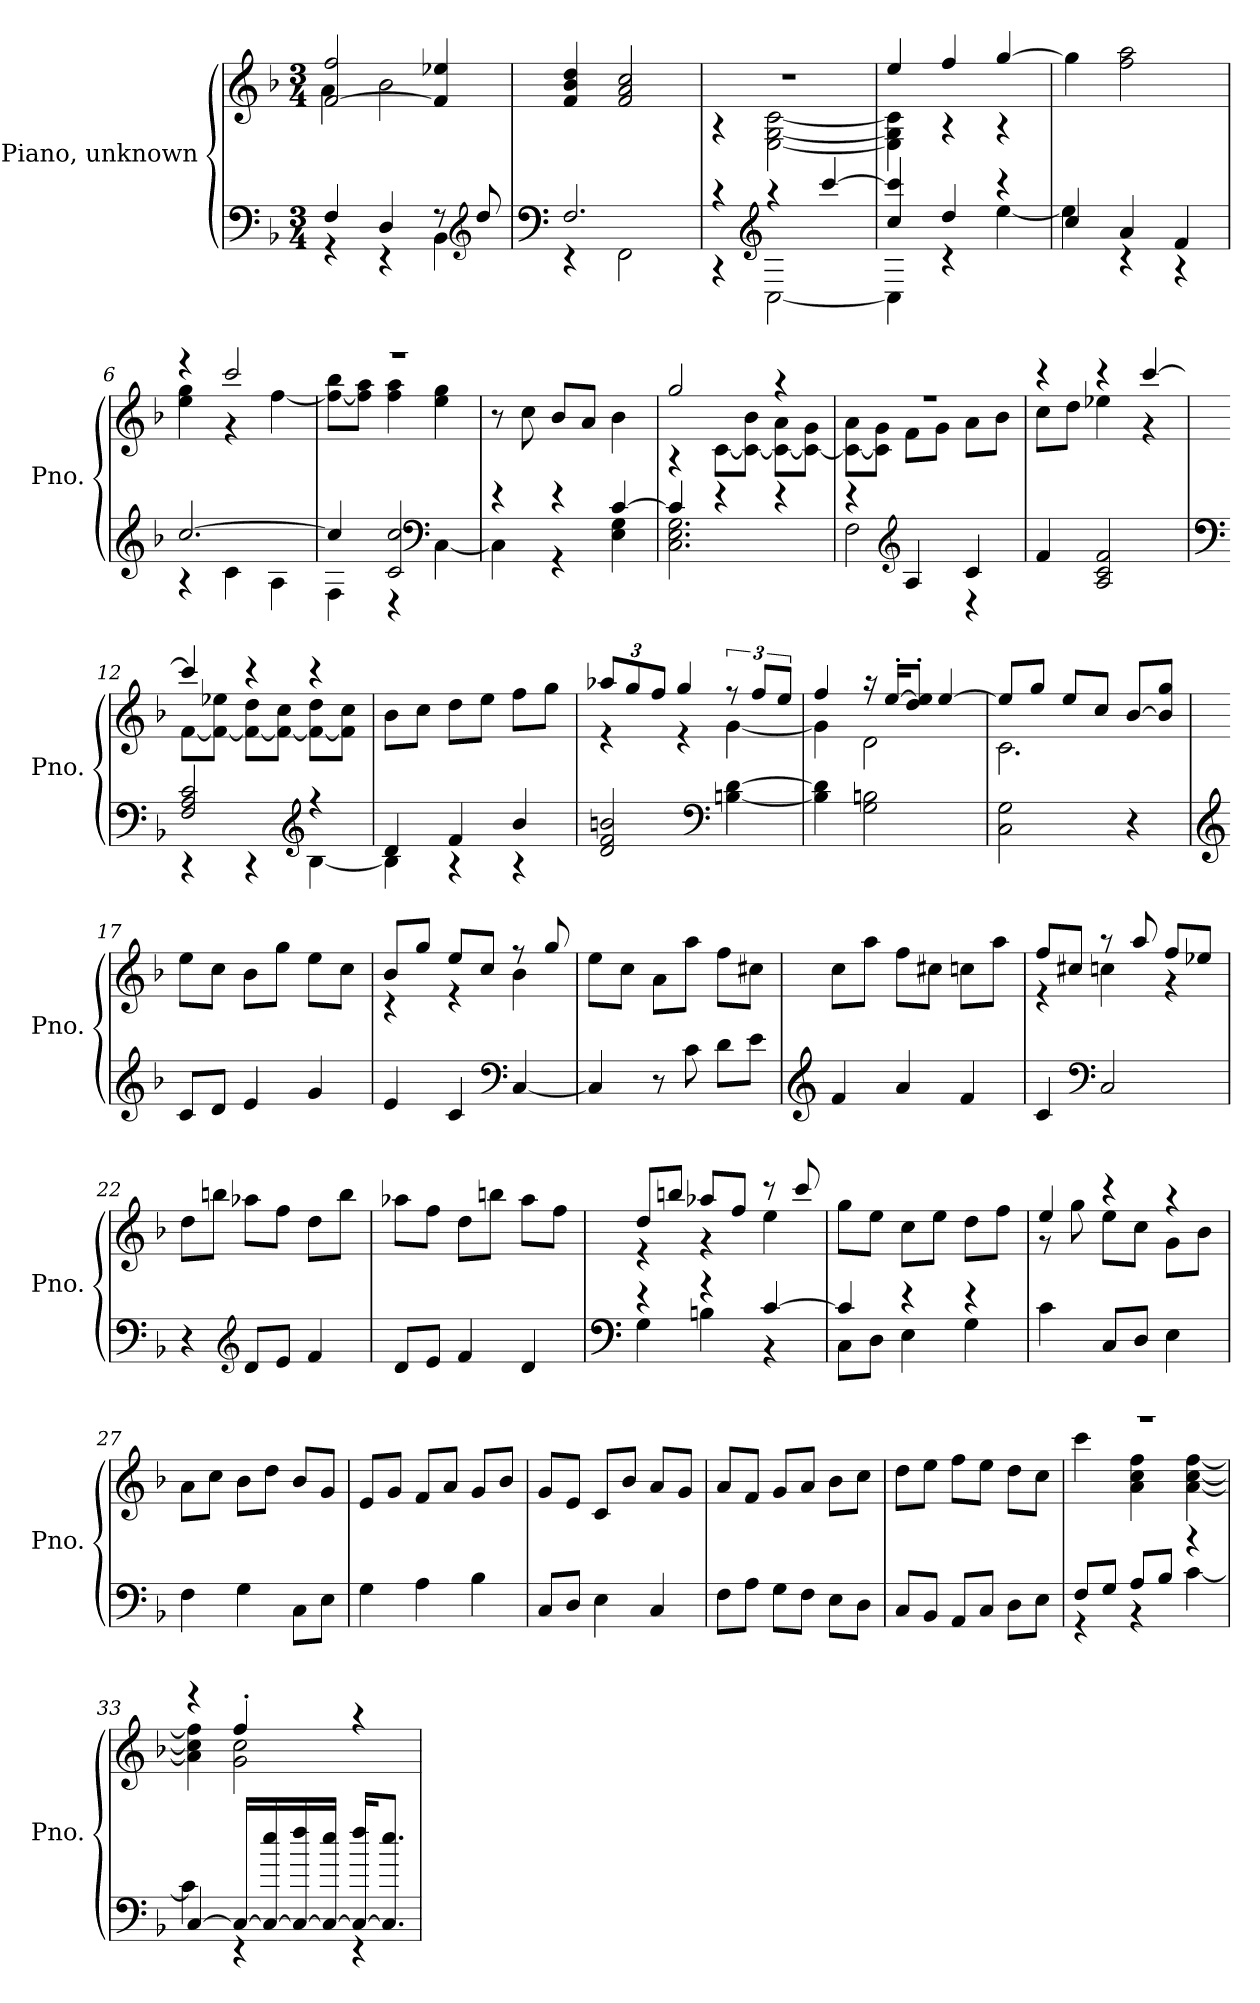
**kern	**kern
*part1	*part1
*staff2	*staff1
*I"Piano, unknown	*
*I'Pno.	*
*clefF4	*clefG2
*k[b-]	*k[b-]
*M3/4	*M3/4
*MM171	*MM171
=1	=1
*^	*^
4F/	4r	[2f/ 2ff/	4a\
4D/	4r	.	2b-\
8r	4BB-\	4f/] 4ee-X/	.
*clefG2	*	*	*
8dd/	.	.	.
*	*	*v	*v
=2	=2	=2
*clefF4	*	*
2.F/	4r	4f/ 4b-/ 4dd/
.	2FF\	2f/ 2a/ 2cc/
=3	=3	=3
*	*	*^
4r	4r	2.r	4r
*clefG2	*	*	*
4r	[2C\	.	[2E\ [2G\ [2c\
[4ccc/	.	.	.
=4	=4	=4	=4
4cc/ 4ccc/]	4C\]	4ee/	4E\] 4G\] 4c\]
4dd/	4r	4ff/	4r
4r	[4ee\	[4gg/	4r
*	*	*v	*v
=5	=5	=5
4cc/	4ee\]	4gg\]
4a/	4r	2ff\ 2aa\
4f/	4r	.
=6	=6	=6
*	*	*^
[2.cc/	4r	4r	4ee\ 4gg\
.	4c\	2ccc/	4r
.	4A\	.	[4ff\
=7	=7	=7	=7
4cc/]	4F\	2.r	8ff\_ 8bb-\L
.	.	.	8ff\] 8aa\J
2c/ 2cc/	4r	.	4ff\ 4aa\
*clefF4	*	*	*
.	[4C\	.	4ee\ 4gg\
*	*	*v	*v
!!LO:LB:g=z
=8	=8	=8
4r	4C\]	8r
.	.	8cc\
4r	4r	8b-/L
.	.	8a/J
[4c/	4E\ 4G\	4b-\
=9	=9	=9
*	*	*^
4c/]	2.C\ 2.E\ 2.G\	2gg/	4r
4r	.	.	[8c\L
.	.	.	8c\_ 8b-\J
4r	.	4r	8c\_ 8a\L
.	.	.	8c\_ 8g\J
=10	=10	=10	=10
4r	2F\	2.r	8c\_ 8a\L
.	.	.	8c\] 8g\J
*clefG2	*	*	*
4A/	.	.	8f\L
.	.	.	8g\J
4c/	4r	.	8a\L
.	.	.	8b-\J
*v	*v	*	*
=11	=11	=11
4f/	4r	8cc\L
.	.	8dd\J
2A/ 2c/ 2f/	4r	4ee-X\
.	[4ccc/	4r
=12	=12	=12
*clefF4	*	*
*^	*	*
2F/ 2A/ 2c/	4r	4ccc/]	[8f\L
.	.	.	8f\_ 8ee-X\J
.	4r	4r	8f\_ 8dd\L
.	.	.	8f\_ 8cc\J
*clefG2	*	*	*
4r	[4B-\	4r	8f\_ 8dd\L
.	.	.	8f\] 8cc\J
*	*	*v	*v
!!LO:LB:g=z
=13	=13	=13
4d/	4B-\]	8b-\L
.	.	8cc\J
4f/	4r	8dd\L
.	.	8ee\J
4b-/	4r	8ff\L
.	.	8gg\J
*v	*v	*
=14	=14
*	*Xbrackettup
*	*^
2d/ 2f/ 2bn/	12aa-X/L	4r
.	12gg/	.
.	12ff/J	.
.	4gg/	4r
*clefF4	*	*
*	*brackettup	*
[4Bn\ [4d\	12r	[4g\
.	12ff/L	.
.	12ee/J	.
=15	=15	=15
4B\] 4d\]	4ff/	4g\]
2G\ 2Bn\	16r	2d\
.	[16ee'/KL	.
.	8dd/' 8ee/]'J	.
.	[4ee/	.
=16	=16	=16
2C\ 2G\	8ee/L]	2.c\
.	8gg/J	.
.	8ee/L	.
.	8cc/J	.
4r	[8b-/L	.
.	8b-/] 8gg/J	.
*	*v	*v
=17	=17
*clefG2	*
8c/L	8ee\L
8d/J	8cc\J
4e/	8b-\L
.	8gg\J
4g/	8ee\L
.	8cc\J
!!LO:LB:g=z
=18	=18
*	*^
4e/	8b-/L	4r
.	8gg/J	.
4c/	8ee/L	4r
.	8cc/J	.
*clefF4	*	*
[4C/	8r	4b-\
.	8gg/	.
*	*v	*v
=19	=19
4C/]	8ee\L
.	8cc\J
8r	8a\L
8c\	8aa\J
8d\L	8ff\L
8e\J	8cc#X\J
=20	=20
*clefG2	*
4f/	8cc\L
.	8aa\J
4a/	8ff\L
.	8cc#X\J
4f/	8ccn\L
.	8aa\J
=21	=21
*	*^
4c/	8ff/L	4r
.	8cc#X/J	.
*clefF4	*	*
2C/	8r	4ccn\
.	8aa/	.
.	8ff/L	4r
.	8ee-X/J	.
*	*v	*v
=22	=22
4r	8dd\L
.	8bbn\J
*clefG2	*
8d/L	8aa-X\L
8e/J	8ff\J
4f/	8dd\L
.	8bb\J
!!LO:LB:g=z
=23	=23
8d/L	8aa-X\L
8e/J	8ff\J
4f/	8dd\L
.	8bbn\J
4d/	8aa-\L
.	8ff\J
=24	=24
*clefF4	*
*^	*^
4r	4G\	8dd/L	4r
.	.	8bbn/J	.
4r	4Bn\	8aa-X/L	4r
.	.	8ff/J	.
[4c/	4r	8r	4ee\
.	.	8ccc/	.
*	*	*v	*v
=25	=25	=25
4c/]	8C\L	8gg\L
.	8D\J	8ee\J
4r	4E\	8cc\L
.	.	8ee\J
4r	4G\	8dd\L
.	.	8ff\J
*v	*v	*
=26	=26
*	*^
4c\	4ee/	8r
.	.	8gg\
8C/L	4r	8ee\L
8D/J	.	8cc\J
4E\	4r	8g\L
.	.	8b-\J
*	*v	*v
=27	=27
4F\	8a\L
.	8cc\J
4G\	8b-\L
.	8dd\J
8C\L	8b-/L
8E\J	8g/J
!!LO:LB:g=z
=28	=28
4G\	8e/L
.	8g/J
4A\	8f/L
.	8a/J
4B-\	8g/L
.	8b-/J
=29	=29
8C/L	8g/L
8D/J	8e/J
4E\	8c/L
.	8b-/J
4C/	8a/L
.	8g/J
=30	=30
8F\L	8a/L
8A\J	8f/J
8G\L	8g/L
8F\J	8a/J
8E\L	8b-\L
8D\J	8cc\J
=31	=31
8C/L	8dd\L
8BB-/J	8ee\J
8AA/L	8ff\L
8C/J	8ee\J
8D\L	8dd\L
8E\J	8cc\J
=32	=32
*^	*^
8F/L	4r	2.r	4ccc\
8G/J	.	.	.
8A/L	4r	.	4a\ 4cc\ 4ff\
8B-/J	.	.	.
4r	[4c\	.	[4a\ [4cc\ [4ff\
=33	=33	=33	=33
[4C/	4c\]	4r	4a\] 4cc\] 4ff\]
16C/LL_	4r	4ff'/	2g\ 2cc\
16C/_ 16ee/	.	.	.
16C/_ 16ff/	.	.	.
16C/_ 16ee/JJ	.	.	.
16C/_ 16ff/KL	4r	4r	.
8.C/] 8.ee/J	.	.	.
*v	*v	*	*
*	*v	*v
=	=
*-	*-
